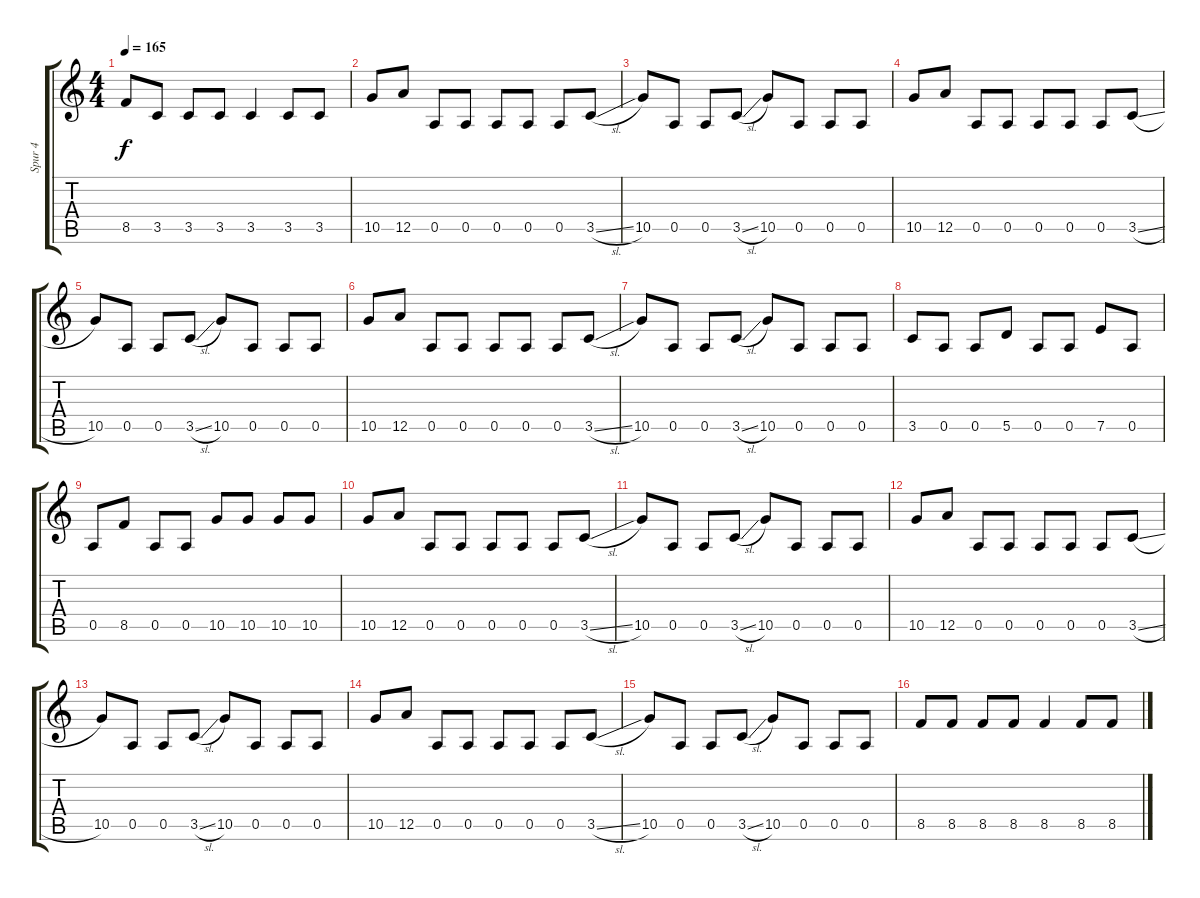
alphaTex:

\track ("Spur 4" "Spur 4") {instrument distortionguitar}
\staff {score tabs}
\tuning (E4 B3 G3 D3 A2 E2) {hide}
\ts (4 4)
\tempo 165
\clef g2
\ks c
8.5.8{dy f} 3.5.8 3.5.8 3.5.8 3.5.4 3.5.8 3.5.8 |
10.5.8 12.5.8 0.5.8 0.5.8 0.5.8 0.5.8 0.5.8 3.5{sl}.8 |
10.5.8 0.5.8 0.5.8 3.5{sl}.8 10.5.8 0.5.8 0.5.8 0.5.8 |
10.5.8 12.5.8 0.5.8 0.5.8 0.5.8 0.5.8 0.5.8 3.5{sl}.8 |
10.5.8 0.5.8 0.5.8 3.5{sl}.8 10.5.8 0.5.8 0.5.8 0.5.8 |
10.5.8 12.5.8 0.5.8 0.5.8 0.5.8 0.5.8 0.5.8 3.5{sl}.8 |
10.5.8 0.5.8 0.5.8 3.5{sl}.8 10.5.8 0.5.8 0.5.8 0.5.8 |
3.5.8 0.5.8 0.5.8 5.5.8 0.5.8 0.5.8 7.5.8 0.5.8 |
0.5.8 8.5.8 0.5.8 0.5.8 10.5.8 10.5.8 10.5.8 10.5.8 |
10.5.8 12.5.8 0.5.8 0.5.8 0.5.8 0.5.8 0.5.8 3.5{sl}.8 |
10.5.8 0.5.8 0.5.8 3.5{sl}.8 10.5.8 0.5.8 0.5.8 0.5.8 |
10.5.8 12.5.8 0.5.8 0.5.8 0.5.8 0.5.8 0.5.8 3.5{sl}.8 |
10.5.8 0.5.8 0.5.8 3.5{sl}.8 10.5.8 0.5.8 0.5.8 0.5.8 |
10.5.8 12.5.8 0.5.8 0.5.8 0.5.8 0.5.8 0.5.8 3.5{sl}.8 |
10.5.8 0.5.8 0.5.8 3.5{sl}.8 10.5.8 0.5.8 0.5.8 0.5.8 |
8.5.8 8.5.8 8.5.8 8.5.8 8.5.4 8.5.8 8.5.8
